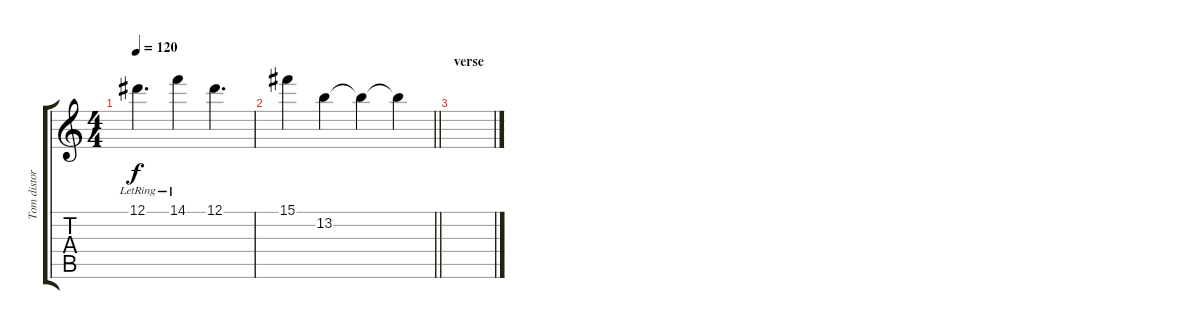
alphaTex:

\track ("Tom distorsion" "Tom distor") {instrument distortionguitar}
\staff {score tabs}
\tuning (Eb4 Bb3 Gb3 Db3 Ab2 Eb2) {hide}
\ts (4 4)
\tempo 120
\clef g2
\ks c
12.1{lr}.4{d dy f} 14.1{lr}.4 12.1.4{d} |
\barLineRight lightlight
15.1.4 13.2{t}.4 13.2{t}.4 13.2{t}.4 |
\section ("" "verse")
